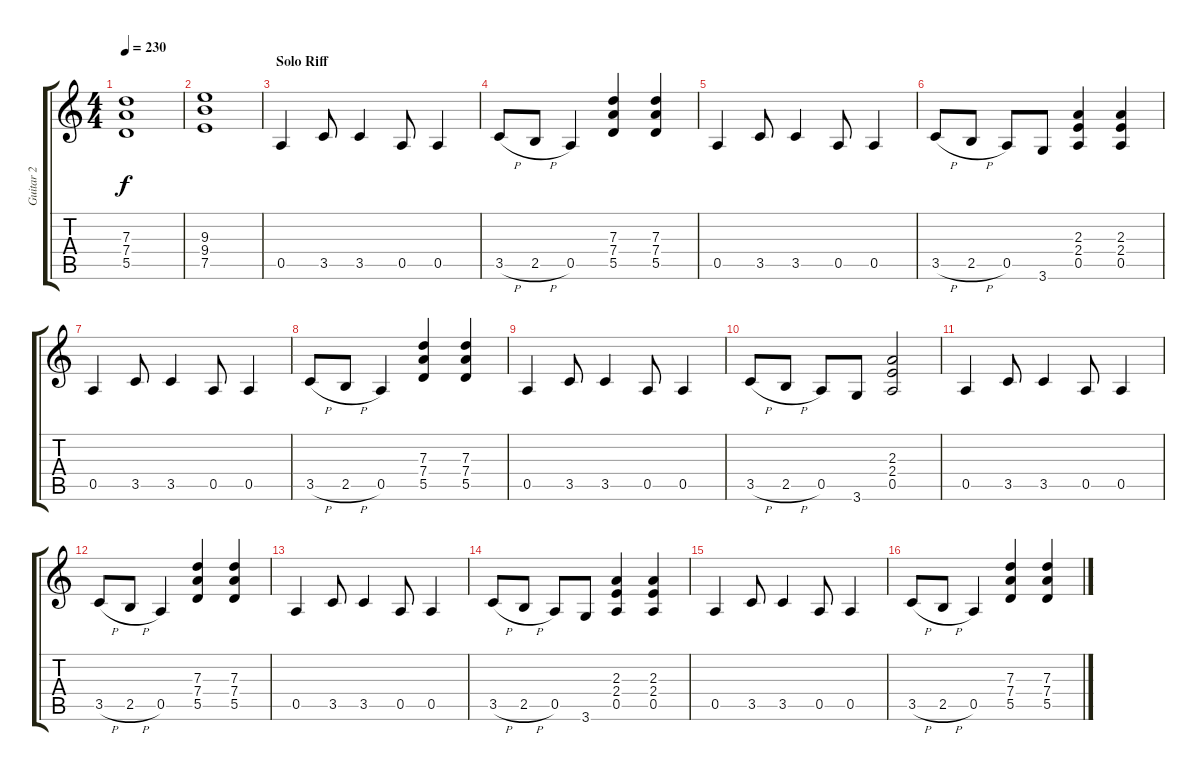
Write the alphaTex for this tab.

\track ("Guitar 2" "Guitar 2") {instrument distortionguitar}
\staff {score tabs}
\tuning (E4 B3 G3 D3 A2 E2) {hide}
\ts (4 4)
\tempo 230
\clef g2
\ks c
(7.3 7.4 5.5).1{dy f} |
(9.3 9.4 7.5).1 |
\section ("" "Solo Riff")
0.5.4 3.5.8 3.5.4 0.5.8 0.5.4 |
3.5{h}.8 2.5{h}.8 0.5.4 (7.3 7.4 5.5).4 (7.3 7.4 5.5).4 |
0.5.4 3.5.8 3.5.4 0.5.8 0.5.4 |
3.5{h}.8 2.5{h}.8 0.5.8 3.6.8 (2.3 2.4 0.5).4 (2.3 2.4 0.5).4 |
0.5.4 3.5.8 3.5.4 0.5.8 0.5.4 |
3.5{h}.8 2.5{h}.8 0.5.4 (7.3 7.4 5.5).4 (7.3 7.4 5.5).4 |
0.5.4 3.5.8 3.5.4 0.5.8 0.5.4 |
3.5{h}.8 2.5{h}.8 0.5.8 3.6.8 (2.3 2.4 0.5).2 |
0.5.4 3.5.8 3.5.4 0.5.8 0.5.4 |
3.5{h}.8 2.5{h}.8 0.5.4 (7.3 7.4 5.5).4 (7.3 7.4 5.5).4 |
0.5.4 3.5.8 3.5.4 0.5.8 0.5.4 |
3.5{h}.8 2.5{h}.8 0.5.8 3.6.8 (2.3 2.4 0.5).4 (2.3 2.4 0.5).4 |
0.5.4 3.5.8 3.5.4 0.5.8 0.5.4 |
3.5{h}.8 2.5{h}.8 0.5.4 (7.3 7.4 5.5).4 (7.3 7.4 5.5).4
